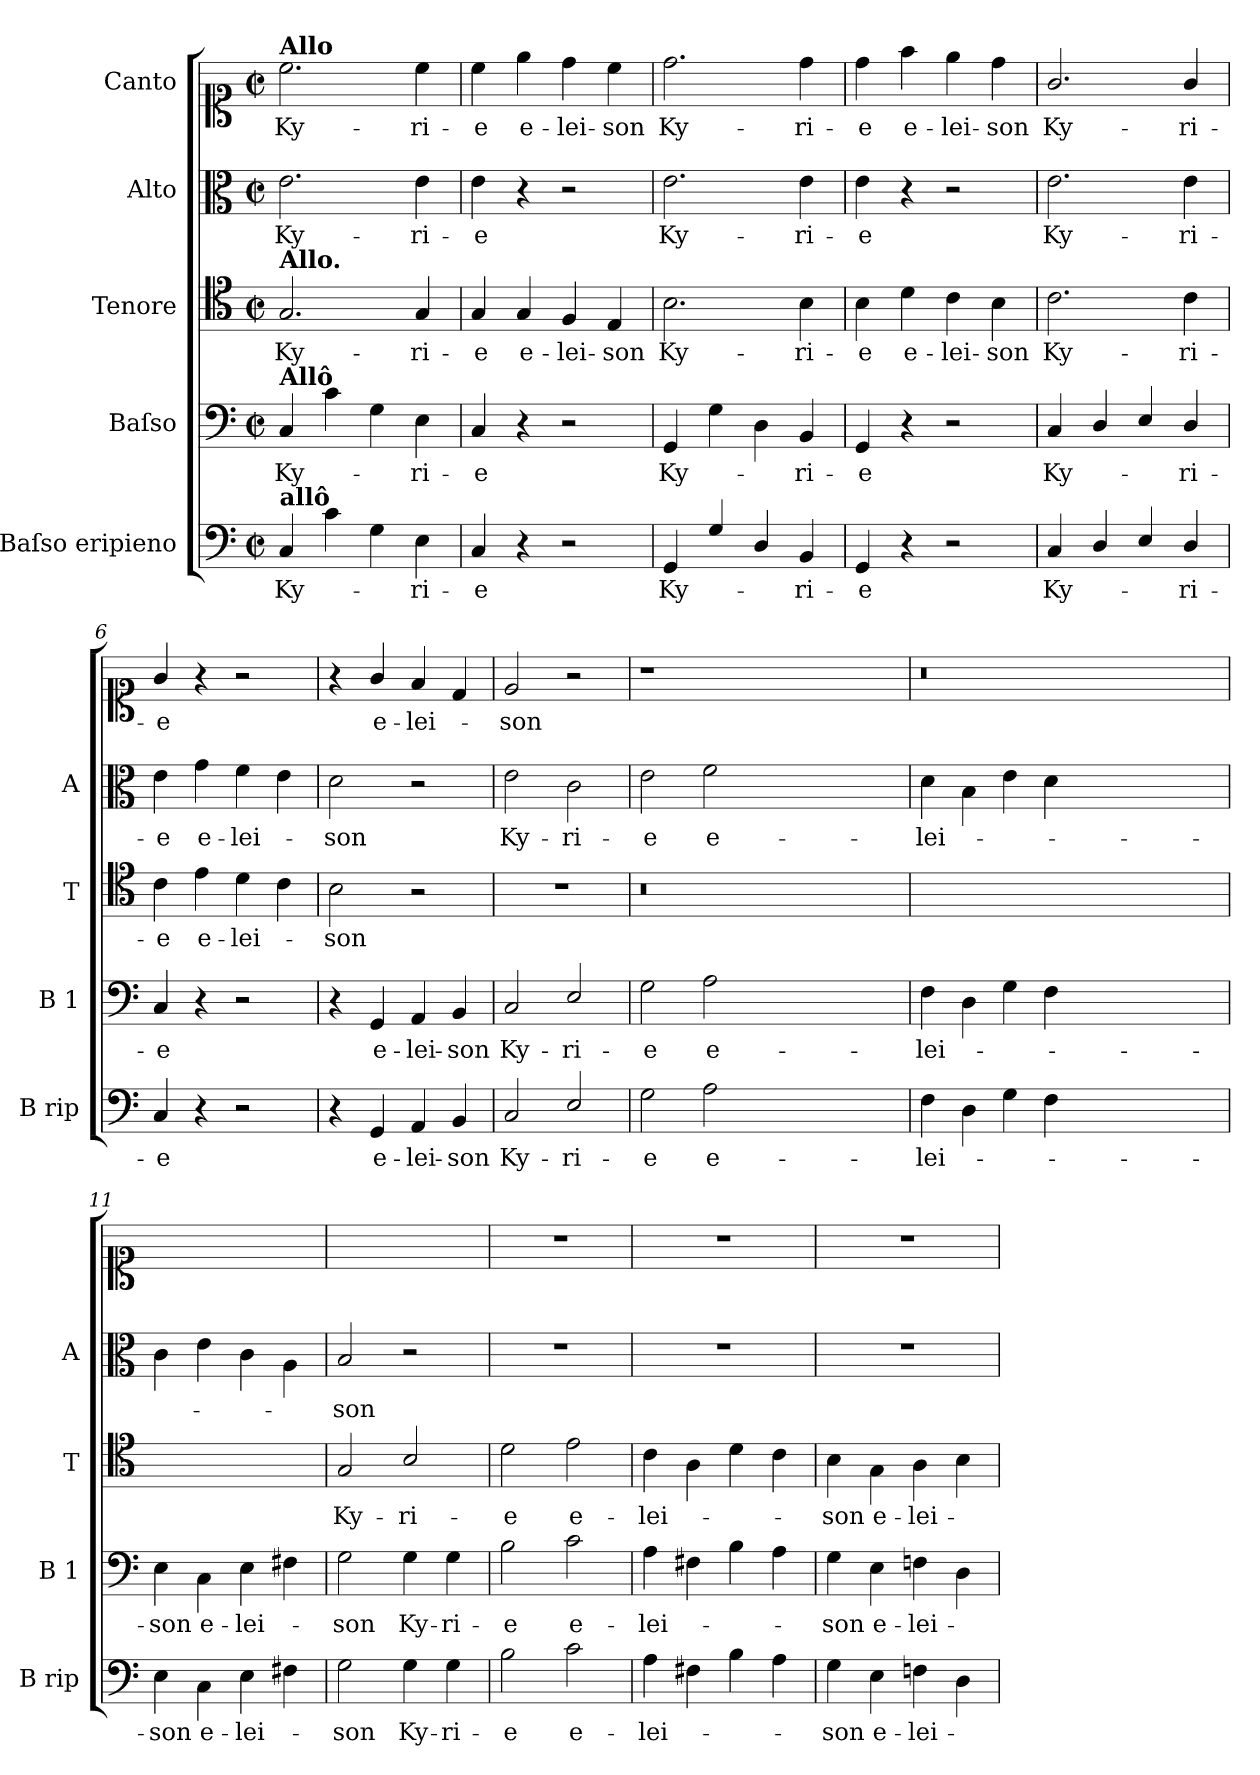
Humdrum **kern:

**kern	**text	**kern	**text	**kern	**text	**kern	**text	**kern	**text
*part5	*part5	*part4	*part4	*part3	*part3	*part2	*part2	*part1	*part1
*staff5	*staff5	*staff4	*staff4	*staff3	*staff3	*staff2	*staff2	*staff1	*staff1
*I"Baſso eripieno	*	*I"Baſso	*	*I"Tenore	*	*I"Alto	*	*I"Canto	*
*I'B rip	*	*I'B 1	*	*I'T	*	*I'A	*	*	*
*clefF4	*	*clefF4	*	*clefC4	*	*clefC3	*	*clefC1	*
*k[]	*	*k[]	*	*k[]	*	*k[]	*	*k[]	*
*C:	*	*C:	*	*C:	*	*C:	*	*C:	*
*M2/2	*	*M2/2	*	*M2/2	*	*M2/2	*	*M2/2	*
*met(c|)	*	*met(c|)	*	*met(c|)	*	*met(c|)	*	*met(c|)	*
=1	=1	=1	=1	=1	=1	=1	=1	=1	=1
!	!	!	!	!	!	!	!	!LO:TX:a:B:t=Allo	!
!	!	!	!	!LO:TX:a:B:t=Allo.	!	!	!	!	!
!	!	!LO:TX:a:B:t=Allô	!	!	!	!	!	!	!
!LO:TX:a:B:t=allô	!	!	!	!	!	!	!	!	!
4C/	Ky-	4C/	Ky-	2.G/	Ky-	2.e\	Ky-	2.cc\	Ky-
4c\	.	4c\	.	.	.	.	.	.	.
4G\	.	4G\	.	.	.	.	.	.	.
4E\	-ri-	4E\	-ri-	4G/	-ri-	4e\	-ri-	4cc\	-ri-
=2	=2	=2	=2	=2	=2	=2	=2	=2	=2
4C/	-e	4C/	-e	4G/	-e	4e\	-e	4cc\	-e
4r	.	4r	.	4G/	e-	4r	.	4ee\	e-
2r	.	2r	.	4F/	-lei-	2r	.	4dd\	-lei-
.	.	.	.	4E/	-son	.	.	4cc\	-son
=3	=3	=3	=3	=3	=3	=3	=3	=3	=3
4GG/	Ky-	4GG/	Ky-	2.B\	Ky-	2.e\	Ky-	2.dd\	Ky-
4G/	.	4G\	.	.	.	.	.	.	.
4D/	.	4D\	.	.	.	.	.	.	.
4BB/	-ri-	4BB/	-ri-	4B\	-ri-	4e\	-ri-	4dd\	-ri-
=4	=4	=4	=4	=4	=4	=4	=4	=4	=4
4GG/	-e	4GG/	-e	4B\	-e	4e\	-e	4dd\	-e
4r	.	4r	.	4d\	e-	4r	.	4ff\	e-
2r	.	2r	.	4c\	-lei-	2r	.	4ee\	-lei-
.	.	.	.	4B\	-son	.	.	4dd\	-son
=5	=5	=5	=5	=5	=5	=5	=5	=5	=5
!	!LO:LY:i	!	!LO:LY:i	!	!	!	!	!	!
4C/	Ky-	4C/	Ky-	2.c\	Ky-	2.e\	Ky-	2.g/	Ky-
4D/	.	4D/	.	.	.	.	.	.	.
4E/	.	4E/	.	.	.	.	.	.	.
!	!LO:LY:i	!	!LO:LY:i	!	!	!	!	!	!
4D/	-ri-	4D/	-ri-	4c\	-ri-	4e\	-ri-	4g/	-ri-
=6	=6	=6	=6	=6	=6	=6	=6	=6	=6
!	!LO:LY:i	!	!LO:LY:i	!	!	!	!	!	!
4C/	-e	4C/	-e	4c\	-e	4e\	-e	4g/	-e
4r	.	4r	.	4e\	e-	4g\	e-	4r	.
2r	.	2r	.	4d\	-lei-	4f\	-lei-	2r	.
.	.	.	.	4c\	.	4e\	.	.	.
=7	=7	=7	=7	=7	=7	=7	=7	=7	=7
4r	.	4r	.	2B\	-son	2d\	-son	4r	.
4GG/	e-	4GG/	e-	.	.	.	.	4g/	e-
4AA/	-lei-	4AA/	-lei-	2r	.	2r	.	4f/	-lei-
4BB/	-son	4BB/	-son	.	.	.	.	4d/	.
=8	=8	=8	=8	=8	=8	=8	=8	=8	=8
2C/	Ky-	2C/	Ky-	1r	.	2e\	Ky-	2e/	-son
2E/	-ri-	2E/	-ri-	.	.	2c\	-ri-	2r	.
=9	=9	=9	=9	=9	=9	=9	=9	=9	=9
2G\	-e	2G\	-e	0.r	.	2e\	-e	1r	.
2A\	e-	2A\	e-	.	.	2f\	e-	.	.
0ryy	.	0ryy	.	.	.	0ryy	.	0ryy	.
=10	=10	=10	=10	=10	=10	=10	=10	=10	=10
4F\	-lei-	4F\	-lei-	0.ryy	.	4d\	-lei-	0.r	.
4D\	.	4D\	.	.	.	4B\	.	.	.
4G\	.	4G\	.	.	.	4e\	.	.	.
4F\	.	4F\	.	.	.	4d\	.	.	.
0ryy	.	0ryy	.	.	.	0ryy	.	.	.
=11	=11	=11	=11	=11	=11	=11	=11	=11	=11
4E\	-son	4E\	-son	1ryy	.	4c\	.	1ryy	.
4C\	e-	4C\	e-	.	.	4e\	.	.	.
4E\	-lei-	4E\	-lei-	.	.	4c\	.	.	.
4F#X\	.	4F#X\	.	.	.	4A\	.	.	.
=12	=12	=12	=12	=12	=12	=12	=12	=12	=12
2G\	-son	2G\	-son	2G/	Ky-	2B/	-son	1ryy	.
4G\	Ky-	4G\	Ky-	2B/	-ri-	2r	.	.	.
4G\	-ri-	4G\	-ri-	.	.	.	.	.	.
=13	=13	=13	=13	=13	=13	=13	=13	=13	=13
2B\	-e	2B\	-e	2d\	-e	1r	.	1r	.
2c\	e-	2c\	e-	2e\	e-	.	.	.	.
=14	=14	=14	=14	=14	=14	=14	=14	=14	=14
4A\	-lei-	4A\	-lei-	4c\	-lei-	1r	.	1r	.
4F#X\	.	4F#X\	.	4A\	.	.	.	.	.
4B\	.	4B\	.	4d\	.	.	.	.	.
4A\	.	4A\	.	4c\	.	.	.	.	.
=15	=15	=15	=15	=15	=15	=15	=15	=15	=15
4G\	-son	4G\	-son	4B\	-son	1r	.	1r	.
4E\	e-	4E\	e-	4G\	e-	.	.	.	.
4Fn\	-lei-	4Fn\	-lei-	4A\	-lei-	.	.	.	.
4D\	.	4D\	.	4B\	.	.	.	.	.
=	=	=	=	=	=	=	=	=	=
*-	*-	*-	*-	*-	*-	*-	*-	*-	*-
